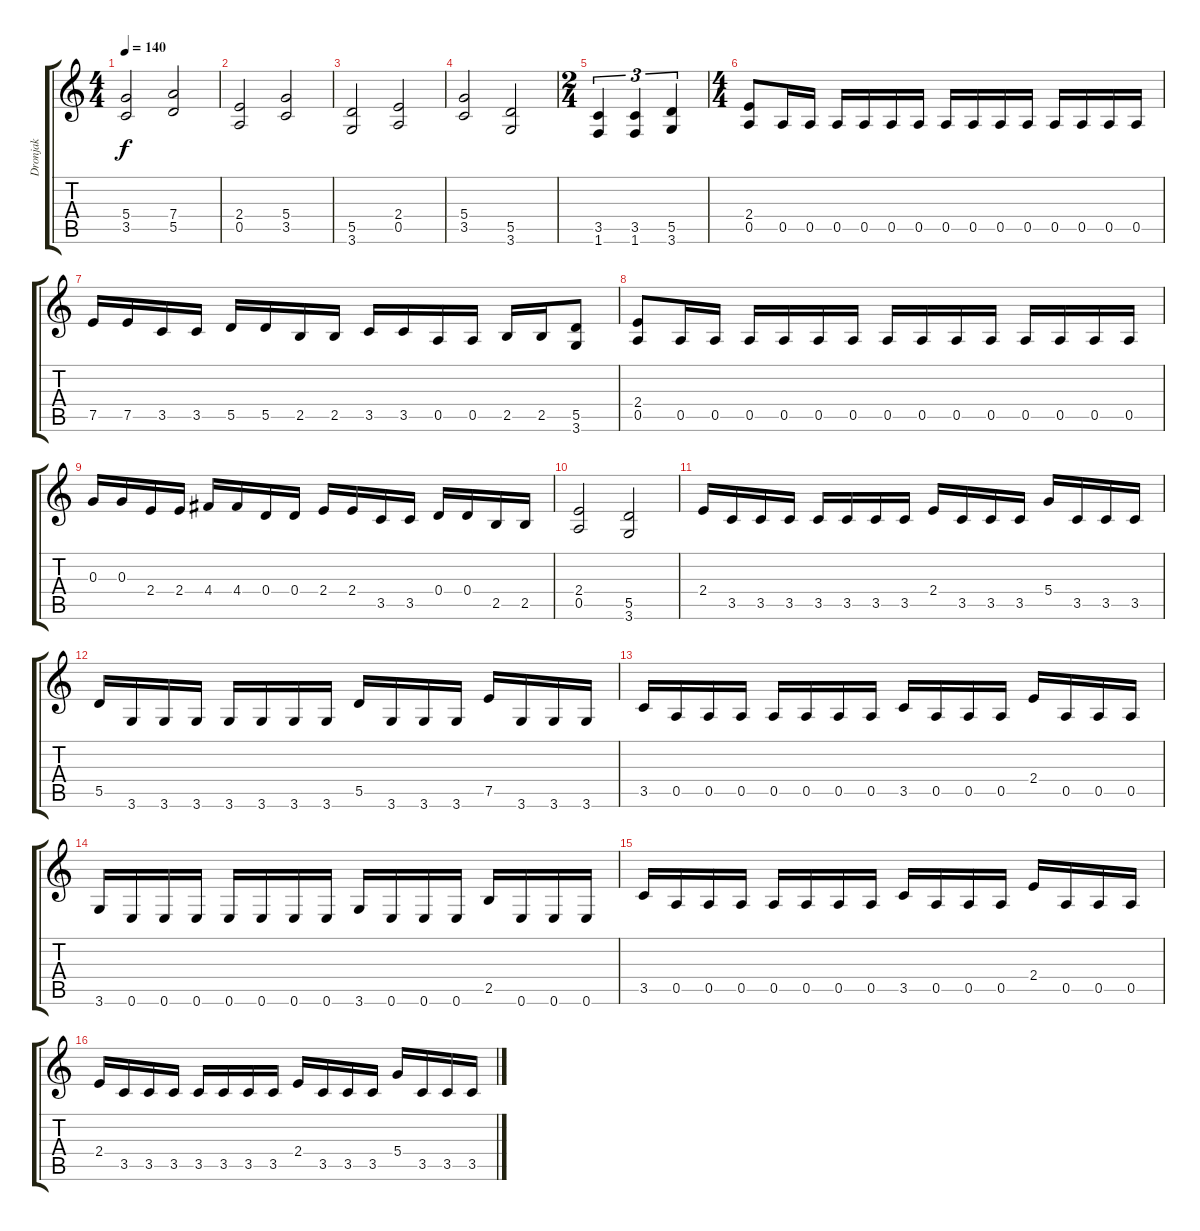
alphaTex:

\track ("Dronjak" "Dronjak") {instrument distortionguitar}
\staff {score tabs}
\tuning (E4 B3 G3 D3 A2 E2) {hide}
\ts (4 4)
\tempo 140
\clef g2
\ks c
(5.4 3.5).2{dy f} (7.4 5.5).2 |
(2.4 0.5).2 (5.4 3.5).2 |
(5.5 3.6).2 (2.4 0.5).2 |
(5.4 3.5).2 (5.5 3.6).2 |
\ts (2 4)
(3.5 1.6).4{tu (3 2)} (3.5 1.6).4{tu (3 2)} (5.5 3.6).4{tu (3 2)} |
\ts (4 4)
(2.4 0.5).8 0.5.16 0.5.16 0.5.16 0.5.16 0.5.16 0.5.16 0.5.16 0.5.16 0.5.16 0.5.16 0.5.16 0.5.16 0.5.16 0.5.16 |
7.5.16 7.5.16 3.5.16 3.5.16 5.5.16 5.5.16 2.5.16 2.5.16 3.5.16 3.5.16 0.5.16 0.5.16 2.5.16 2.5.16 (5.5 3.6).8 |
(2.4 0.5).8 0.5.16 0.5.16 0.5.16 0.5.16 0.5.16 0.5.16 0.5.16 0.5.16 0.5.16 0.5.16 0.5.16 0.5.16 0.5.16 0.5.16 |
0.3.16 0.3.16 2.4.16 2.4.16 4.4.16 4.4.16 0.4.16 0.4.16 2.4.16 2.4.16 3.5.16 3.5.16 0.4.16 0.4.16 2.5.16 2.5.16 |
(2.4 0.5).2 (5.5 3.6).2 |
2.4.16 3.5.16 3.5.16 3.5.16 3.5.16 3.5.16 3.5.16 3.5.16 2.4.16 3.5.16 3.5.16 3.5.16 5.4.16 3.5.16 3.5.16 3.5.16 |
5.5.16 3.6.16 3.6.16 3.6.16 3.6.16 3.6.16 3.6.16 3.6.16 5.5.16 3.6.16 3.6.16 3.6.16 7.5.16 3.6.16 3.6.16 3.6.16 |
3.5.16 0.5.16 0.5.16 0.5.16 0.5.16 0.5.16 0.5.16 0.5.16 3.5.16 0.5.16 0.5.16 0.5.16 2.4.16 0.5.16 0.5.16 0.5.16 |
3.6.16 0.6.16 0.6.16 0.6.16 0.6.16 0.6.16 0.6.16 0.6.16 3.6.16 0.6.16 0.6.16 0.6.16 2.5.16 0.6.16 0.6.16 0.6.16 |
3.5.16 0.5.16 0.5.16 0.5.16 0.5.16 0.5.16 0.5.16 0.5.16 3.5.16 0.5.16 0.5.16 0.5.16 2.4.16 0.5.16 0.5.16 0.5.16 |
2.4.16 3.5.16 3.5.16 3.5.16 3.5.16 3.5.16 3.5.16 3.5.16 2.4.16 3.5.16 3.5.16 3.5.16 5.4.16 3.5.16 3.5.16 3.5.16
